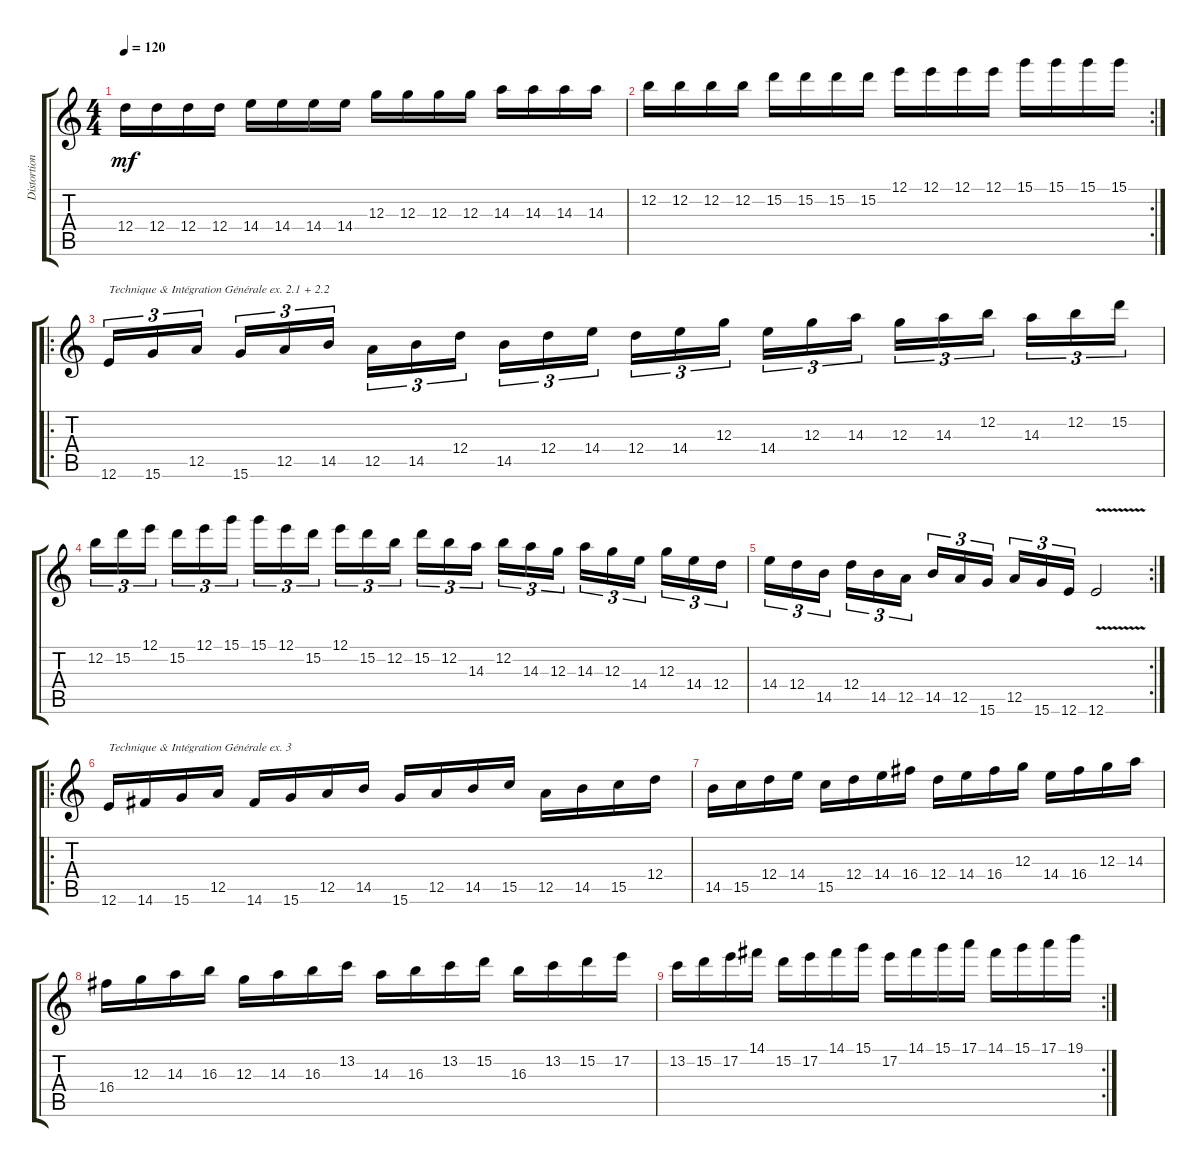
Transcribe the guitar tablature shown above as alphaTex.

\track ("Distortion Guitar" "Distortion") {instrument distortionguitar}
\staff {score tabs}
\tuning (E4 B3 G3 D3 A2 E2) {hide}
\ts (4 4)
\tempo 120
\clef g2
\ks c
12.4.16{dy mf} 12.4.16 12.4.16 12.4.16 14.4.16 14.4.16 14.4.16 14.4.16 12.3.16 12.3.16 12.3.16 12.3.16 14.3.16 14.3.16 14.3.16 14.3.16 |
\rc 2
12.2.16 12.2.16 12.2.16 12.2.16 15.2.16 15.2.16 15.2.16 15.2.16 12.1.16 12.1.16 12.1.16 12.1.16 15.1.16 15.1.16 15.1.16 15.1.16 |
\ro
12.6.16{tu (3 2) txt "Technique & Intégration Générale ex. 2.1 + 2.2"} 15.6.16{tu (3 2)} 12.5.16{tu (3 2)} 15.6.16{tu (3 2)} 12.5.16{tu (3 2)} 14.5.16{tu (3 2)} 12.5.16{tu (3 2)} 14.5.16{tu (3 2)} 12.4.16{tu (3 2)} 14.5.16{tu (3 2)} 12.4.16{tu (3 2)} 14.4.16{tu (3 2)} 12.4.16{tu (3 2)} 14.4.16{tu (3 2)} 12.3.16{tu (3 2)} 14.4.16{tu (3 2)} 12.3.16{tu (3 2)} 14.3.16{tu (3 2)} 12.3.16{tu (3 2)} 14.3.16{tu (3 2)} 12.2.16{tu (3 2)} 14.3.16{tu (3 2)} 12.2.16{tu (3 2)} 15.2.16{tu (3 2)} |
12.2.16{tu (3 2)} 15.2.16{tu (3 2)} 12.1.16{tu (3 2)} 15.2.16{tu (3 2)} 12.1.16{tu (3 2)} 15.1.16{tu (3 2)} 15.1.16{tu (3 2)} 12.1.16{tu (3 2)} 15.2.16{tu (3 2)} 12.1.16{tu (3 2)} 15.2.16{tu (3 2)} 12.2.16{tu (3 2)} 15.2.16{tu (3 2)} 12.2.16{tu (3 2)} 14.3.16{tu (3 2)} 12.2.16{tu (3 2)} 14.3.16{tu (3 2)} 12.3.16{tu (3 2)} 14.3.16{tu (3 2)} 12.3.16{tu (3 2)} 14.4.16{tu (3 2)} 12.3.16{tu (3 2)} 14.4.16{tu (3 2)} 12.4.16{tu (3 2)} |
\rc 2
14.4.16{tu (3 2)} 12.4.16{tu (3 2)} 14.5.16{tu (3 2)} 12.4.16{tu (3 2)} 14.5.16{tu (3 2)} 12.5.16{tu (3 2)} 14.5.16{tu (3 2)} 12.5.16{tu (3 2)} 15.6.16{tu (3 2)} 12.5.16{tu (3 2)} 15.6.16{tu (3 2)} 12.6.16{tu (3 2)} 12.6{v}.2 |
\ro
12.6.16{txt "Technique & Intégration Générale ex. 3"} 14.6.16 15.6.16 12.5.16 14.6.16 15.6.16 12.5.16 14.5.16 15.6.16 12.5.16 14.5.16 15.5.16 12.5.16 14.5.16 15.5.16 12.4.16 |
14.5.16 15.5.16 12.4.16 14.4.16 15.5.16 12.4.16 14.4.16 16.4.16 12.4.16 14.4.16 16.4.16 12.3.16 14.4.16 16.4.16 12.3.16 14.3.16 |
16.4.16 12.3.16 14.3.16 16.3.16 12.3.16 14.3.16 16.3.16 13.2.16 14.3.16 16.3.16 13.2.16 15.2.16 16.3.16 13.2.16 15.2.16 17.2.16 |
\rc 2
13.2.16 15.2.16 17.2.16 14.1.16 15.2.16 17.2.16 14.1.16 15.1.16 17.2.16 14.1.16 15.1.16 17.1.16 14.1.16 15.1.16 17.1.16 19.1.16
